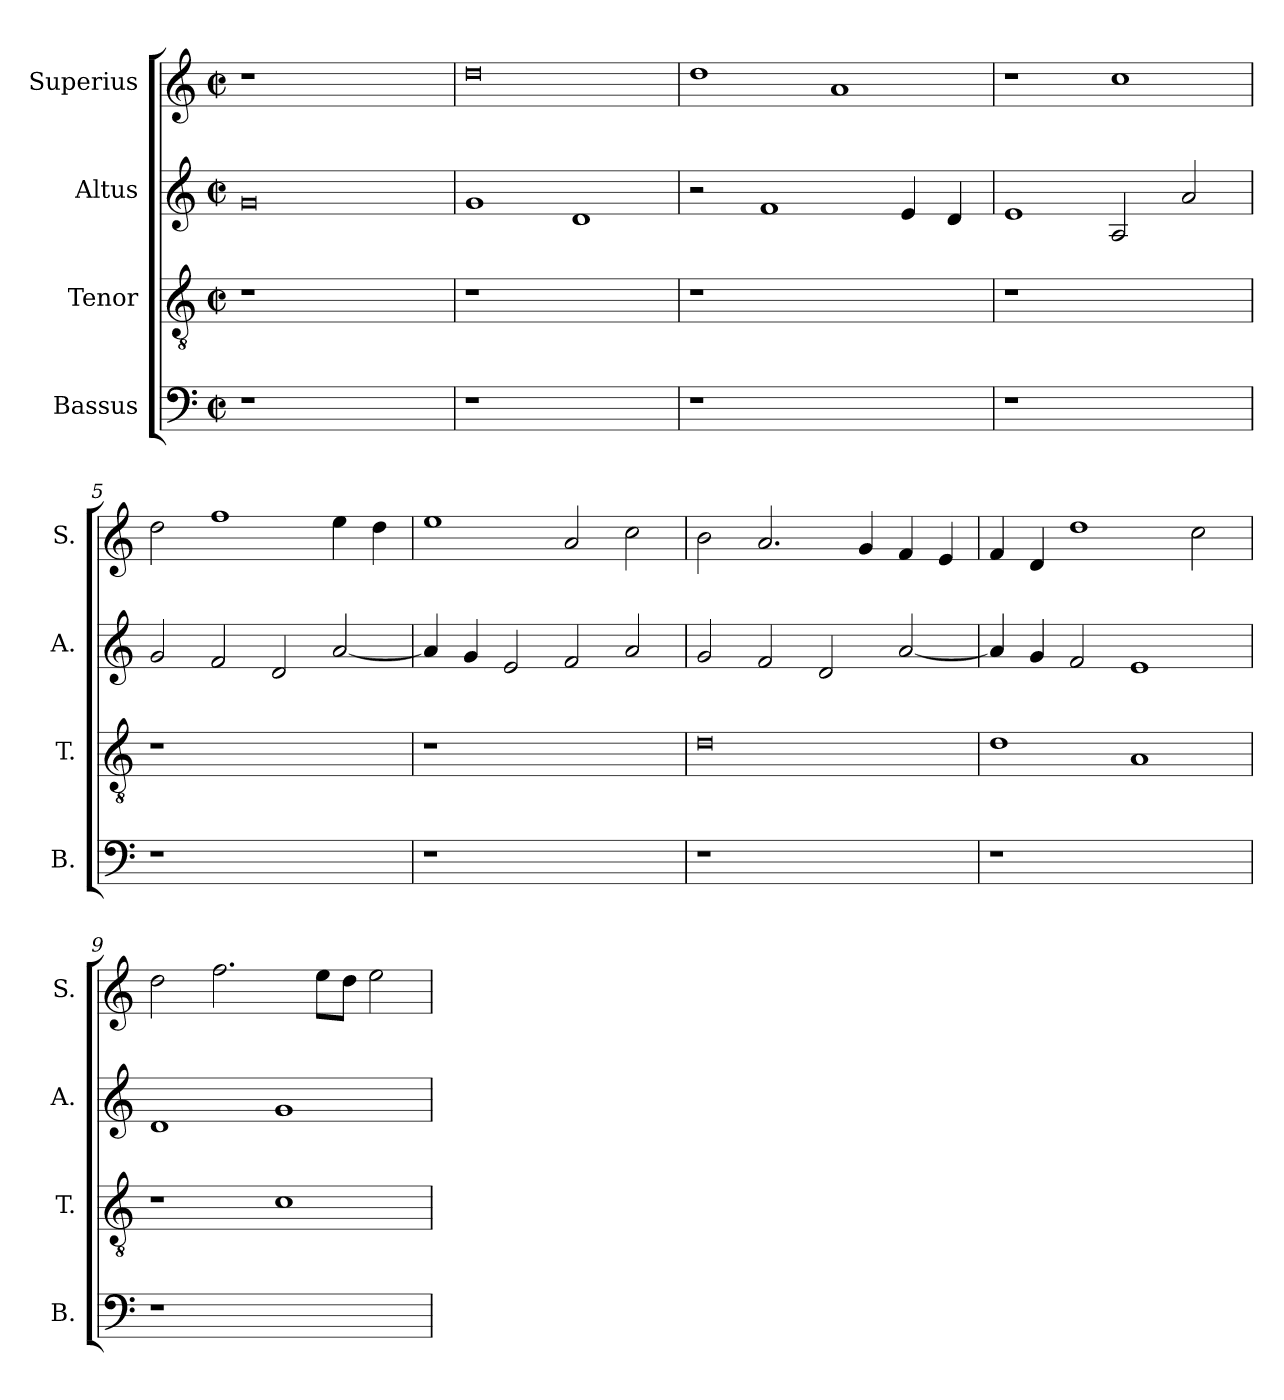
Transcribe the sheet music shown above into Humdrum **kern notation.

**kern	**kern	**kern	**kern
*part4	*part3	*part2	*part1
*staff4	*staff3	*staff2	*staff1
*I"Bassus	*I"Tenor	*I"Altus	*I"Superius
*I'B.	*I'T.	*I'A.	*I'S.
!!LO:PB:g=z
*clefF4	*clefGv2	*clefG2	*clefG2
*	*ITrd7c12	*	*
*k[]	*k[]	*k[]	*k[]
*C:	*C:	*C:	*C:
*M2/2	*M2/2	*M2/2	*M2/2
*met(c|)	*met(c|)	*met(c|)	*met(c|)
=1	=1	=1	=1
!LO:N:vis=1	!LO:N:vis=1	!	!LO:N:vis=1
1r	1r	0gi	1r
1ryy	1ryy	.	1ryy
=2	=2	=2	=2
!LO:N:vis=1	!LO:N:vis=1	!	!
1r	1r	1gi	0ddi
1ryy	1ryy	1di	.
=3	=3	=3	=3
!LO:N:vis=1	!LO:N:vis=1	!	!
1r	1r	2r	1ddi
.	.	1fi	.
1ryy	1ryy	.	1ai
.	.	4ei/	.
.	.	4di/	.
=4	=4	=4	=4
!LO:N:vis=1	!LO:N:vis=1	!	!
1r	1r	1ei	1r
1ryy	1ryy	2Ai/	1cci
.	.	2ai/	.
=5	=5	=5	=5
!LO:N:vis=1	!LO:N:vis=1	!	!
1r	1r	2gi/	2ddi\
.	.	2fi/	1ffi
1ryy	1ryy	2di/	.
.	.	[<2ai/	4eei\
.	.	.	4ddi\
!!LO:LB:g=z
=6	=6	=6	=6
!LO:N:vis=1	!LO:N:vis=1	!	!
1r	1r	4ai/]	1eei
.	.	4gi/	.
.	.	2ei/	.
1ryy	1ryy	2fi/	2ai/
.	.	2ai/	2cci\
=7	=7	=7	=7
!LO:N:vis=1	!	!	!
1r	0Di	2gi/	2bi\
.	.	2fi/	2.ai/
1ryy	.	2di/	.
.	.	.	4gi/
.	.	[<2ai/	4fi/
.	.	.	4ei/
=8	=8	=8	=8
!LO:N:vis=1	!	!	!
1r	1Di	4ai/]	4fi/
.	.	4gi/	4di/
.	.	2fi/	1ddi
1ryy	1AAi	1ei	.
.	.	.	2cci\
=9	=9	=9	=9
!LO:N:vis=1	!	!	!
1r	1r	1di	2ddi\
.	.	.	2.ffi\
1ryy	1Ci	1gi	.
.	.	.	8eei\L
.	.	.	8ddi\J
.	.	.	2eei\
=	=	=	=
*-	*-	*-	*-
